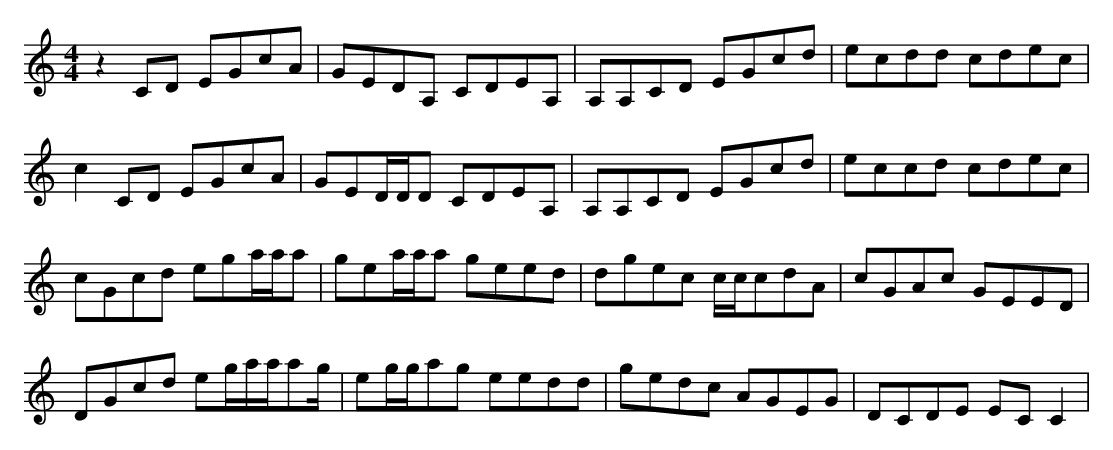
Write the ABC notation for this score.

X:1
M:4/4
K:C
z2CD EGcA|GEDA, CDEA,|A,A,CD EGcd|ecdd cdec|
c2CD EGcA|GED/D/D CDEA,|A,A,CD EGcd|eccd cdec|
cGcd ega/a/a|gea/a/a geed|dgec c/c/cdA|cGAc GEED|
DGcd eg/a/a/ag/|eg/g/ag eedd|gedc AGEG|DCDE ECC2|
